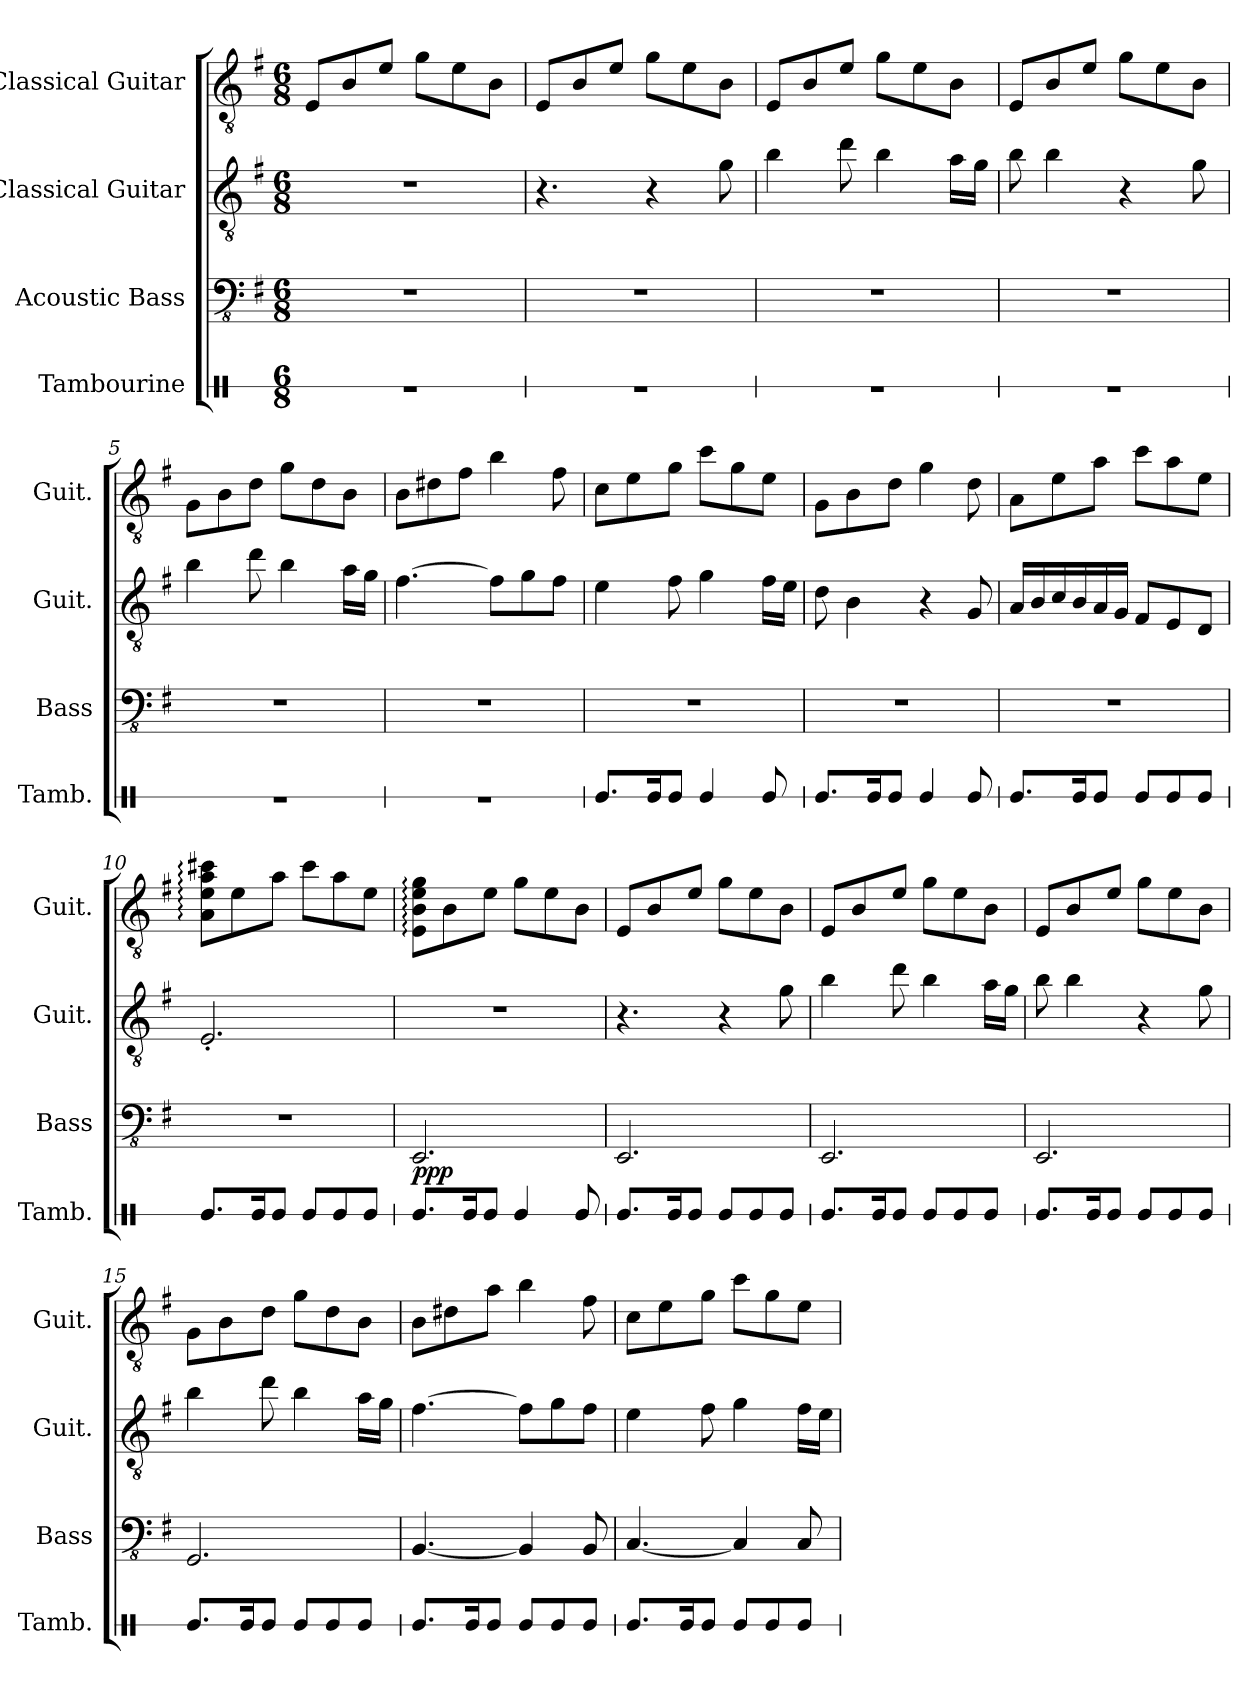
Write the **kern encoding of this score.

**kern	**kern	**dynam	**kern	**kern
*part4	*part3	*part3	*part2	*part1
*staff4	*staff3	*staff3	*staff2	*staff1
*I"Tambourine	*I"Acoustic Bass	*	*I"Classical Guitar	*I"Classical Guitar
*I'Tamb.	*I'Bass	*	*I'Guit.	*I'Guit.
*stria1	*	*	*	*
*clefX	*clefFv4	*	*clefGv2	*clefGv2
*k[]	*k[f#]	*	*k[f#]	*k[f#]
*M6/8	*M6/8	*	*M6/8	*M6/8
*MM80	*MM80	*	*MM80	*MM80
=1	=1	=1	=1	=1
2.r	2.r	.	2.r	8E/L
.	.	.	.	8B/
.	.	.	.	8e/J
.	.	.	.	8g\L
.	.	.	.	8e\
.	.	.	.	8B\J
=2	=2	=2	=2	=2
2.r	2.r	.	4.r	8E/L
.	.	.	.	8B/
.	.	.	.	8e/J
.	.	.	4r	8g\L
.	.	.	.	8e\
.	.	.	8g\	8B\J
=3	=3	=3	=3	=3
2.r	2.r	.	4b\	8E/L
.	.	.	.	8B/
.	.	.	8dd\	8e/J
.	.	.	4b\	8g\L
.	.	.	.	8e\
.	.	.	16a\LL	8B\J
.	.	.	16g\JJ	.
=4	=4	=4	=4	=4
2.r	2.r	.	8b\	8E/L
.	.	.	4b\	8B/
.	.	.	.	8e/J
.	.	.	4r	8g\L
.	.	.	.	8e\
.	.	.	8g\	8B\J
=5	=5	=5	=5	=5
2.r	2.r	.	4b\	8G\L
.	.	.	.	8B\
.	.	.	8dd\	8d\J
.	.	.	4b\	8g\L
.	.	.	.	8d\
.	.	.	16a\LL	8B\J
.	.	.	16g\JJ	.
!!LO:LB:g=z
=6	=6	=6	=6	=6
2.r	2.r	.	[4.f#\	8B\L
.	.	.	.	8d#X\
.	.	.	.	8f#\J
.	.	.	8f#\L]	4b\
.	.	.	8g\	.
.	.	.	8f#\J	8f#\
=7	=7	=7	=7	=7
8.Re/L	2.r	.	4e\	8c\L
.	.	.	.	8e\
16Re/K	.	.	.	.
8Re/J	.	.	8f#\	8g\J
4Re/	.	.	4g\	8cc\L
.	.	.	.	8g\
8Re/	.	.	16f#\LL	8e\J
.	.	.	16e\JJ	.
=8	=8	=8	=8	=8
8.Re/L	2.r	.	8d\	8G\L
.	.	.	4B\	8B\
16Re/K	.	.	.	.
8Re/J	.	.	.	8d\J
4Re/	.	.	4r	4g\
8Re/	.	.	8G/	8d\
=9	=9	=9	=9	=9
8.Re/L	2.r	.	16A/LL	8A\L
.	.	.	16B/	.
.	.	.	16c/	8e\
16Re/K	.	.	16B/	.
8Re/J	.	.	16A/	8a\J
.	.	.	16G/JJ	.
8Re/L	.	.	8F#/L	8cc\L
8Re/	.	.	8E/	8a\
8Re/J	.	.	8D/J	8e\J
=10	=10	=10	=10	=10
8.Re/L	2.r	.	2.E'/	8A\: 8e\: 8a\: 8cc#X\:L
.	.	.	.	8e\
16Re/K	.	.	.	.
8Re/J	.	.	.	8a\J
8Re/L	.	.	.	8cc#\L
8Re/	.	.	.	8a\
8Re/J	.	.	.	8e\J
!!LO:PB:g=z
=11	=11	=11	=11	=11
!	!	!LO:DY:b	!	!
8.Re/L	2.EEE/	ppp	2.r	8E\: 8B\: 8e\: 8g\:L
.	.	.	.	8B\
16Re/K	.	.	.	.
8Re/J	.	.	.	8e\J
4Re/	.	.	.	8g\L
.	.	.	.	8e\
8Re/	.	.	.	8B\J
=12	=12	=12	=12	=12
8.Re/L	2.EEE/	.	4.r	8E/L
.	.	.	.	8B/
16Re/K	.	.	.	.
8Re/J	.	.	.	8e/J
8Re/L	.	.	4r	8g\L
8Re/	.	.	.	8e\
8Re/J	.	.	8g\	8B\J
=13	=13	=13	=13	=13
8.Re/L	2.EEE/	.	4b\	8E/L
.	.	.	.	8B/
16Re/K	.	.	.	.
8Re/J	.	.	8dd\	8e/J
8Re/L	.	.	4b\	8g\L
8Re/	.	.	.	8e\
8Re/J	.	.	16a\LL	8B\J
.	.	.	16g\JJ	.
=14	=14	=14	=14	=14
8.Re/L	2.EEE/	.	8b\	8E/L
.	.	.	4b\	8B/
16Re/K	.	.	.	.
8Re/J	.	.	.	8e/J
8Re/L	.	.	4r	8g\L
8Re/	.	.	.	8e\
8Re/J	.	.	8g\	8B\J
=15	=15	=15	=15	=15
8.Re/L	2.GGG/	.	4b\	8G\L
.	.	.	.	8B\
16Re/K	.	.	.	.
8Re/J	.	.	8dd\	8d\J
8Re/L	.	.	4b\	8g\L
8Re/	.	.	.	8d\
8Re/J	.	.	16a\LL	8B\J
.	.	.	16g\JJ	.
!!LO:LB:g=z
=16	=16	=16	=16	=16
8.Re/L	[4.BBB/	.	[4.f#\	8B\L
.	.	.	.	8d#X\
16Re/K	.	.	.	.
8Re/J	.	.	.	8a\J
8Re/L	4BBB/]	.	8f#\L]	4b\
8Re/	.	.	8g\	.
8Re/J	8BBB/	.	8f#\J	8f#\
=17	=17	=17	=17	=17
8.Re/L	[4.CC/	.	4e\	8c\L
.	.	.	.	8e\
16Re/K	.	.	.	.
8Re/J	.	.	8f#\	8g\J
8Re/L	4CC/]	.	4g\	8cc\L
8Re/	.	.	.	8g\
8Re/J	8CC/	.	16f#\LL	8e\J
.	.	.	16e\JJ	.
=	=	=	=	=
*-	*-	*-	*-	*-
